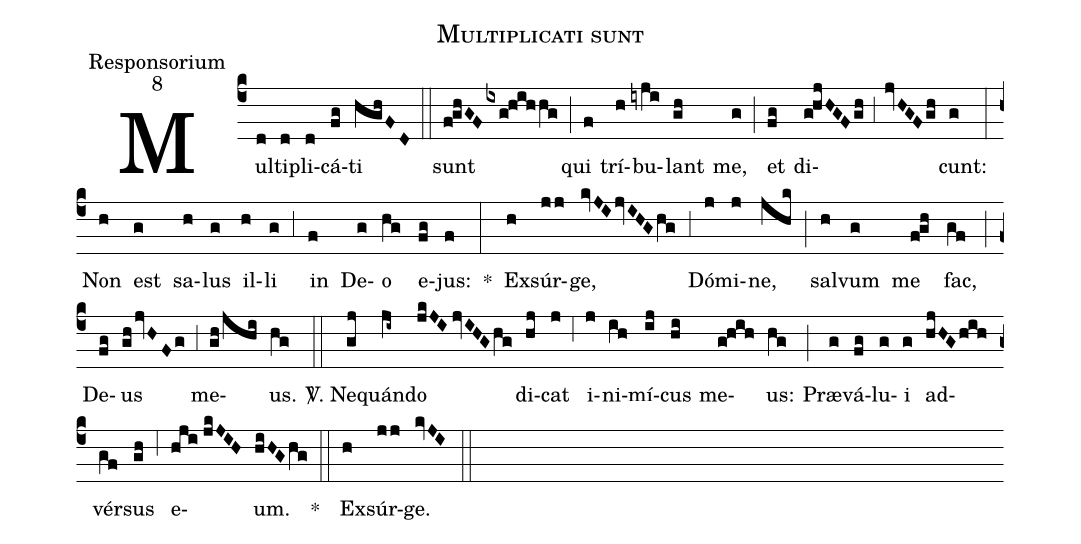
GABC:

name:Multiplicati sunt;
office-part:Responsorium;
mode:8;
%%
(c4) Mul(d)ti(d)pli(d)cá(fg)ti(hghFD) (::)
sunt(f!ghGF/ixg!hihhg) (;) qui(f) trí(h)bu(iyji)lant(gh) me,(g) (;) et(fg) di(g!hjHGF/gh,3jvHGFgh)cunt:(g) (:)
Non(h) est(g) sa(h)lus(g) il(h)li(g) (,3) in(f) De(g)o(hg) e(fg)jus:(f) *(:) Ex(h)súr(jj)ge,(kvJI/jvIHG/hg) (,3) Dó(j)mi(j)ne,(jhk) (;) sal(h)vum(g) me(f!gh) fac,(gf) (;) De(fg)us(gh/jvHFg) (,3) me(gh/jhi)us.(hg) (::)

<sp>V/</sp>. Ne(gj)quán(ji~)do(jkJI//jvIHGhg) di(hj)cat(j) (,6) i(j)ni(ih)mí(ij)cus(hi) me(g!hih)us:(hg) (;) Præ(g)vá(fg)lu(g)i(g) ad(hjHG/hih)vér(gf)sus(gh) (,6) e(hji//jkJIH)um.(hiHG/hg) *(::) Ex(h)súr(jj)ge.(kvJI) (::)
